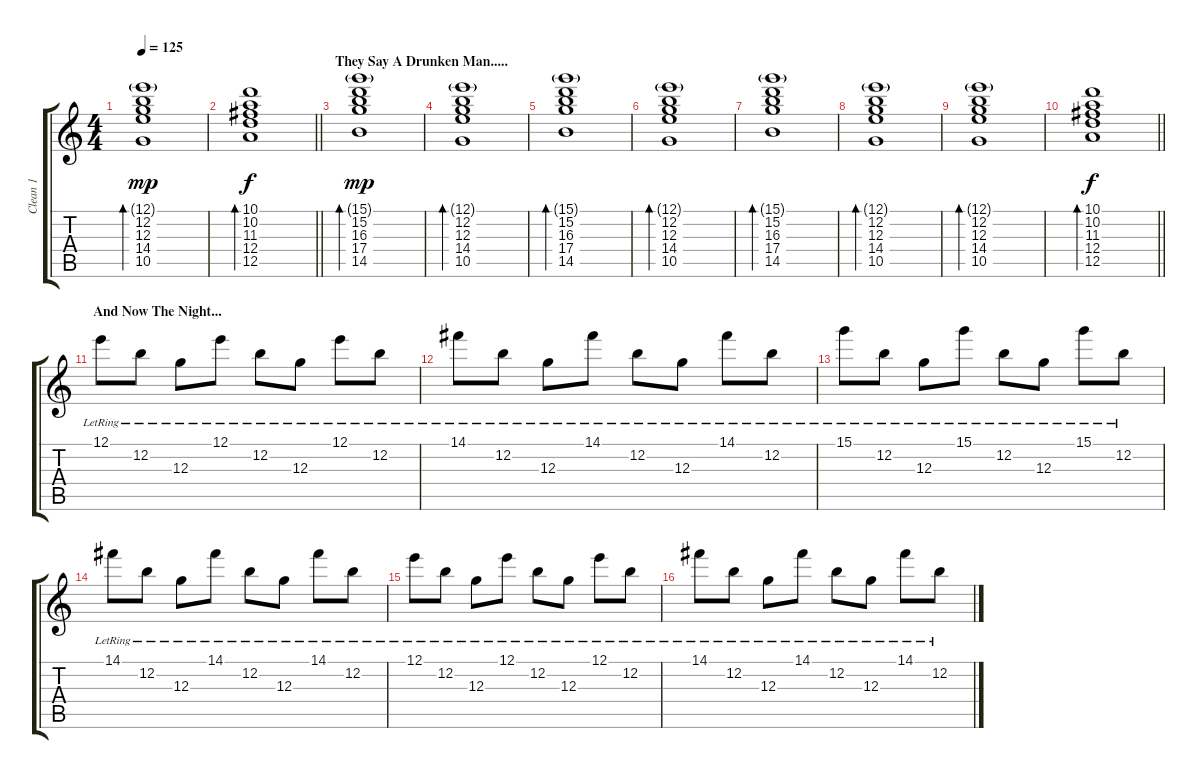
\track ("Clean 1" "Clean 1") {instrument electricguitarjazz}
\staff {score tabs}
\tuning (E4 B3 G3 D3 A2 D2) {hide}
\ts (4 4)
\tempo 125
\clef g2
\ks c
(12.1{g} 12.2 12.3 14.4 10.5).1{bd 240 dy mp} |
\barLineRight lightlight
(10.1 10.2 11.3 12.4 12.5).1{bd 240 dy f} |
\section ("" "They Say A Drunken Man.....")
(15.1{g} 15.2 16.3 17.4 14.5).1{bd 240 dy mp} |
(12.1{g} 12.2 12.3 14.4 10.5).1{bd 240} |
(15.1{g} 15.2 16.3 17.4 14.5).1{bd 240} |
(12.1{g} 12.2 12.3 14.4 10.5).1{bd 240} |
(15.1{g} 15.2 16.3 17.4 14.5).1{bd 240} |
(12.1{g} 12.2 12.3 14.4 10.5).1{bd 240} |
(12.1{g} 12.2 12.3 14.4 10.5).1{bd 240} |
\barLineRight lightlight
(10.1 10.2 11.3 12.4 12.5).1{bd 240 dy f} |
\section ("" "And Now The Night...")
12.1{lr}.8 12.2{lr}.8 12.3{lr}.8 12.1{lr}.8 12.2{lr}.8 12.3{lr}.8 12.1{lr}.8 12.2{lr}.8 |
14.1{lr}.8 12.2{lr}.8 12.3{lr}.8 14.1{lr}.8 12.2{lr}.8 12.3{lr}.8 14.1{lr}.8 12.2{lr}.8 |
15.1{lr}.8 12.2{lr}.8 12.3{lr}.8 15.1{lr}.8 12.2{lr}.8 12.3{lr}.8 15.1{lr}.8 12.2{lr}.8 |
14.1{lr}.8 12.2{lr}.8 12.3{lr}.8 14.1{lr}.8 12.2{lr}.8 12.3{lr}.8 14.1{lr}.8 12.2{lr}.8 |
12.1{lr}.8 12.2{lr}.8 12.3{lr}.8 12.1{lr}.8 12.2{lr}.8 12.3{lr}.8 12.1{lr}.8 12.2{lr}.8 |
14.1{lr}.8 12.2{lr}.8 12.3{lr}.8 14.1{lr}.8 12.2{lr}.8 12.3{lr}.8 14.1{lr}.8 12.2{lr}.8
